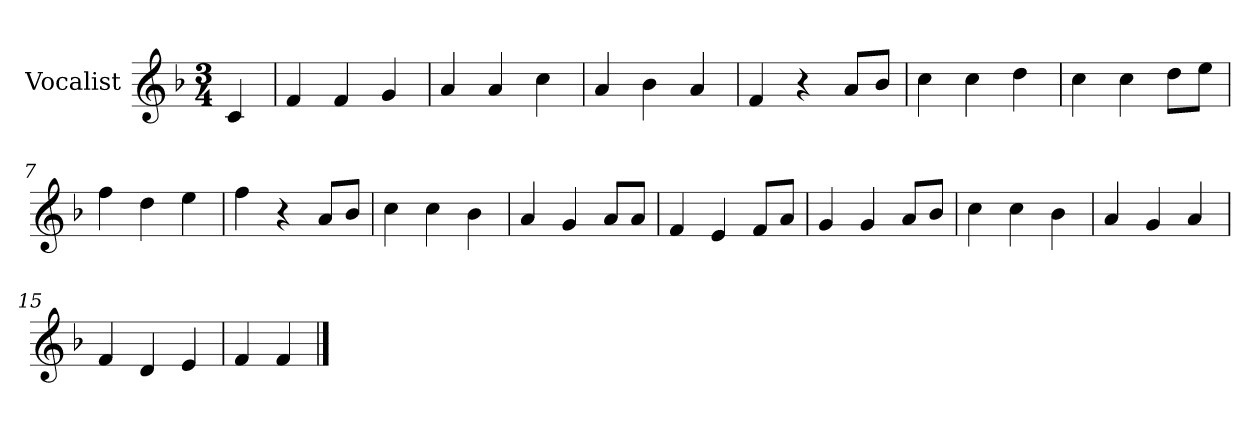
**kern
*part1
*staff1
*I"Vocalist
*k[b-]
*F:
*M3/4
=
4c
=1
4f
4f
4g
=2
4a
4a
4cc
=3
4a
4b-
4a
=4
4f
4r
8aL
8b-J
=5
4cc
4cc
4dd
=6
4cc
4cc
8ddL
8eeJ
=7
4ff
4dd
4ee
=8
4ff
4r
8aL
8b-J
=9
4cc
4cc
4b-
=10
4a
4g
8aL
8aJ
=11
4f
4e
8fL
8aJ
=12
4g
4g
8aL
8b-J
=13
4cc
4cc
4b-
=14
4a
4g
4a
=15
4f
4d
4e
=16
4f
4f
==
*-
